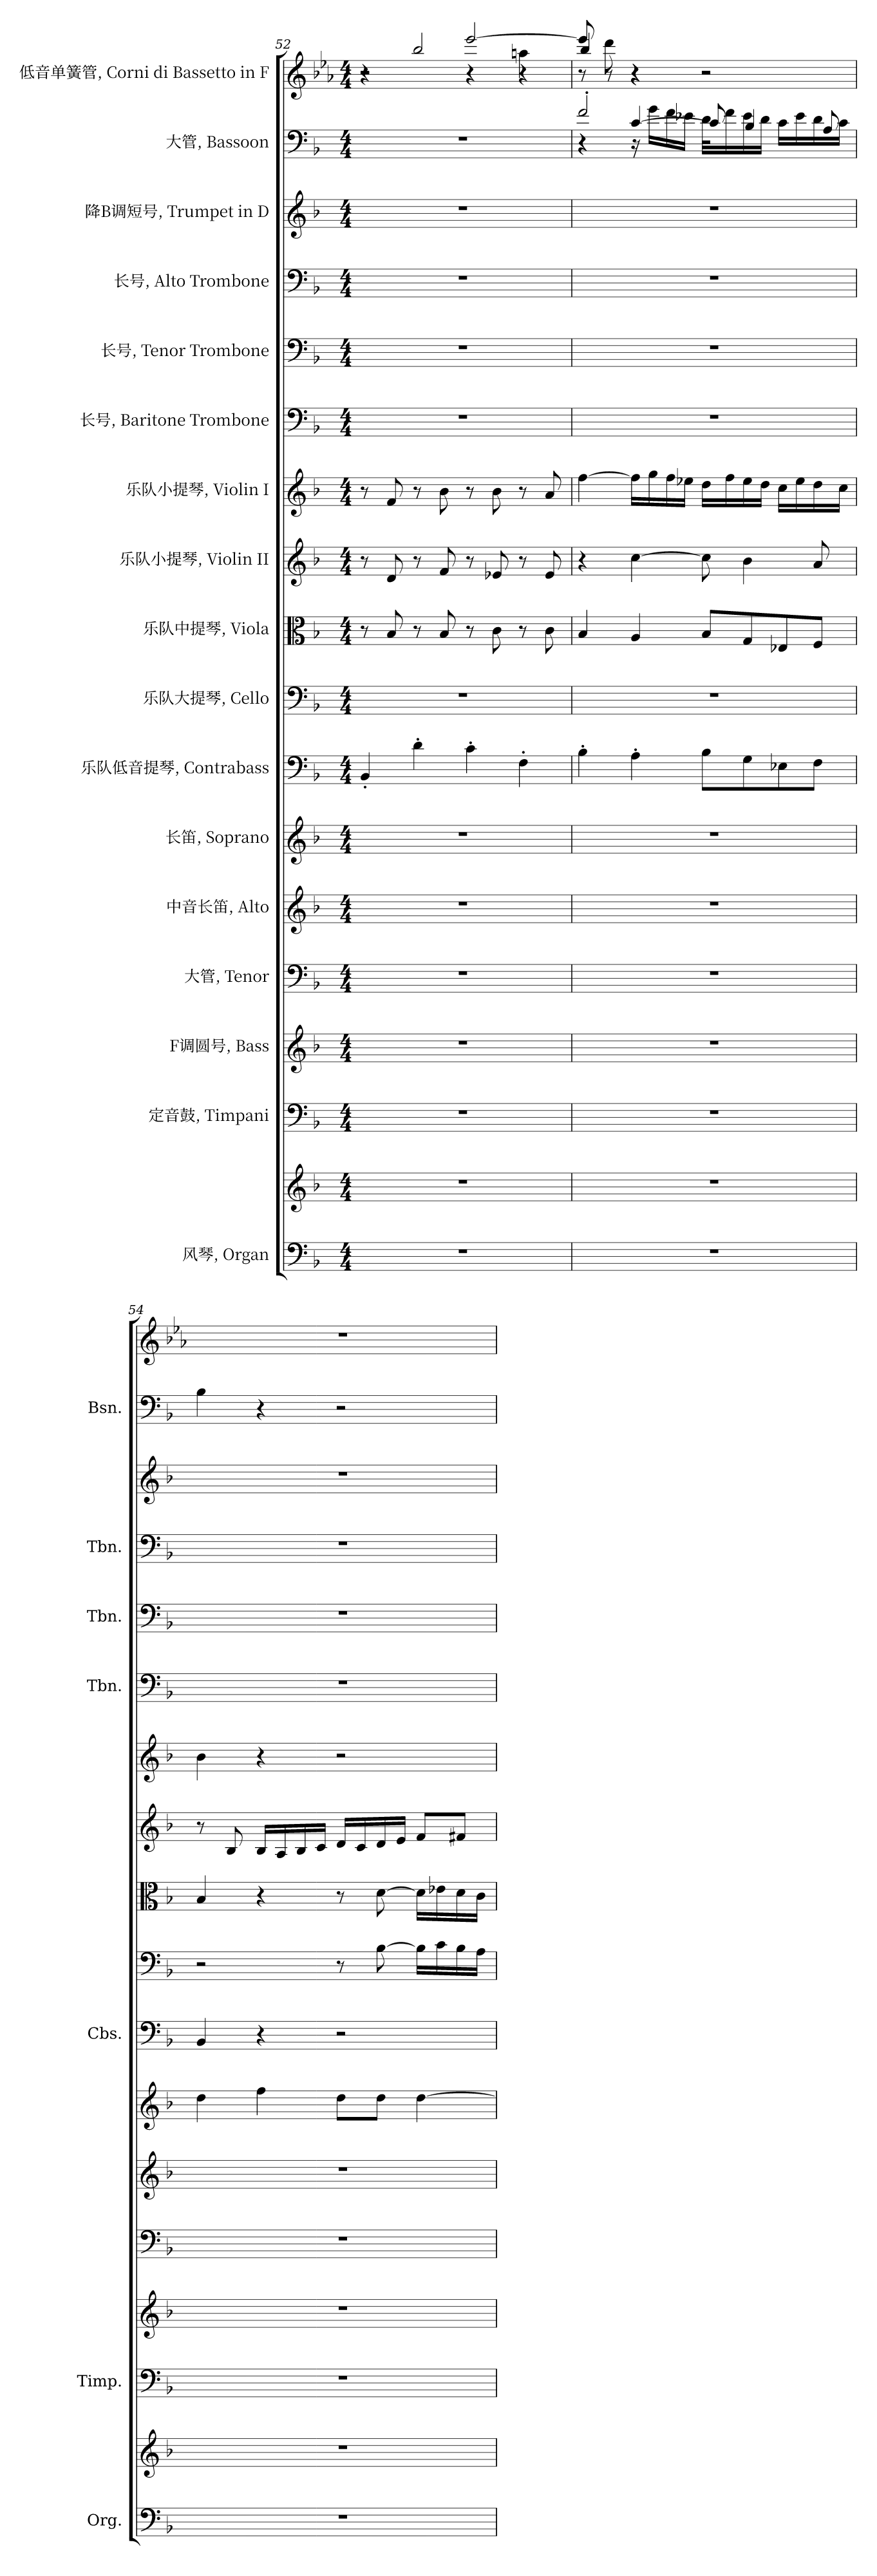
**kern	**kern	**kern	**kern	**kern	**kern	**kern	**kern	**kern	**kern	**kern	**kern	**kern	**kern	**kern	**kern	**kern	**kern
*part17	*part17	*part16	*part15	*part14	*part13	*part12	*part11	*part10	*part9	*part8	*part7	*part6	*part5	*part4	*part3	*part2	*part1
*staff18	*staff17	*staff16	*staff15	*staff14	*staff13	*staff12	*staff11	*staff10	*staff9	*staff8	*staff7	*staff6	*staff5	*staff4	*staff3	*staff2	*staff1
*I"风琴, Organ	*	*I"定音鼓, Timpani	*I"F调圆号, Bass	*I"大管, Tenor	*I"中音长笛, Alto	*I"长笛, Soprano	*I"乐队低音提琴, Contrabass	*I"乐队大提琴, Cello	*I"乐队中提琴, Viola	*I"乐队小提琴, Violin II	*I"乐队小提琴, Violin I	*I"长号, Baritone Trombone	*I"长号, Tenor Trombone	*I"长号, Alto Trombone	*I"降B调短号, Trumpet in D	*I"大管, Bassoon	*I"低音单簧管, Corni di Bassetto in F
*I'Org.	*	*I'Timp.	*	*	*	*	*I'Cbs.	*	*	*	*	*I'Tbn.	*I'Tbn.	*I'Tbn.	*	*I'Bsn.	*
*clefF4	*clefG2	*clefF4	*clefG2	*clefF4	*clefG2	*clefG2	*clefF4	*clefF4	*clefC3	*clefG2	*clefG2	*clefF4	*clefF4	*clefF4	*clefG2	*clefF4	*clefG2
*	*	*	*ITrd4c7	*	*ITrd3c5	*	*ITrd7c12	*	*	*	*	*	*	*	*ITrd1c2	*	*ITrd8c14
*k[b-]	*k[b-]	*k[b-]	*k[b-e-]	*k[b-]	*k[]	*k[b-]	*k[b-]	*k[b-]	*k[b-]	*k[b-]	*k[b-]	*k[b-]	*k[b-]	*k[b-]	*k[b-e-a-]	*k[b-]	*k[b-e-a-]
*M4/4	*M4/4	*M4/4	*M4/4	*M4/4	*M4/4	*M4/4	*M4/4	*M4/4	*M4/4	*M4/4	*M4/4	*M4/4	*M4/4	*M4/4	*M4/4	*M4/4	*M4/4
*MM20	*MM20	*MM20	*MM20	*MM20	*MM20	*MM20	*MM20	*MM20	*MM20	*MM20	*MM20	*MM20	*MM20	*MM20	*MM20	*MM20	*MM20
=52	=52	=52	=52	=52	=52	=52	=52	=52	=52	=52	=52	=52	=52	=52	=52	=52	=52
*	*	*	*	*	*	*	*	*	*	*	*	*	*	*	*	*	*^
*	*	*	*	*	*	*	*	*	*	*	*	*	*	*	*	*	*	*^
1r	1r	1r	1r	1r	1r	1r	4BBB-'/	1r	8r	8r	8r	1r	1r	1r	1r	1r	2r	2r	4r
.	.	.	.	.	.	.	.	.	8B-/	8d/	8f/	.	.	.	.	.	.	.	.
.	.	.	.	.	.	.	4D'\	.	8r	8r	8r	.	.	.	.	.	.	.	2b-/
.	.	.	.	.	.	.	.	.	8B-/	8f/	8b-\	.	.	.	.	.	.	.	.
.	.	.	.	.	.	.	4C'\	.	8r	8r	8r	.	.	.	.	.	[2ee-/	4r	.
.	.	.	.	.	.	.	.	.	8c\	8e-X/	8b-\	.	.	.	.	.	.	.	.
.	.	.	.	.	.	.	4FF'\	.	8r	8r	8r	.	.	.	.	.	.	4an\	4r
.	.	.	.	.	.	.	.	.	8c\	8e-/	8a/	.	.	.	.	.	.	.	.
!!LO:PB:g=z	!!	!!
=53	=53	=53	=53	=53	=53	=53	=53	=53	=53	=53	=53	=53	=53	=53	=53	=53	=53	=53	=53
*	*	*	*	*	*	*	*	*	*	*	*	*	*	*	*	*^	*	*	*
*	*	*	*	*	*	*	*	*	*	*	*	*	*	*	*	*	*^	*	*	*
1r	1r	1r	1r	1r	1r	1r	4BB-'\	1r	4B-/	4r	[4ff\	1r	1r	1r	1r	2f'/	4r	4r	8ee-/]	8r	4b-/
.	.	.	.	.	.	.	.	.	.	.	.	.	.	.	.	.	.	.	8r	8dd\	.
.	.	.	.	.	.	.	4AA'\	.	4A/	[4cc\	16ff\LL]	.	.	.	.	.	16r	[4c/	4r	4r	4r
.	.	.	.	.	.	.	.	.	.	.	16gg\	.	.	.	.	.	16g\LL	.	.	.	.
.	.	.	.	.	.	.	.	.	.	.	16ff\	.	.	.	.	.	16f\	.	.	.	.
.	.	.	.	.	.	.	.	.	.	.	16ee-X\JJ	.	.	.	.	.	16e-X\JJ	.	.	.	.
.	.	.	.	.	.	.	8BB-\L	.	8B-/L	8cc\]	16dd\LL	.	.	.	.	2r	16d\LL	8c/]	2r	2r	2r
.	.	.	.	.	.	.	.	.	.	.	16ff\	.	.	.	.	.	16f\	.	.	.	.
.	.	.	.	.	.	.	8GG\	.	8G/	4b-\	16ee-\	.	.	.	.	.	16e-\	4B-/	.	.	.
.	.	.	.	.	.	.	.	.	.	.	16dd\JJ	.	.	.	.	.	16d\JJ	.	.	.	.
.	.	.	.	.	.	.	8EE-X\	.	8E-X/	.	16cc\LL	.	.	.	.	.	16c\LL	.	.	.	.
.	.	.	.	.	.	.	.	.	.	.	16ee-\	.	.	.	.	.	16e-\	.	.	.	.
.	.	.	.	.	.	.	8FF\J	.	8F/J	8a/	16dd\	.	.	.	.	.	16d\	8A/	.	.	.
.	.	.	.	.	.	.	.	.	.	.	16cc\JJ	.	.	.	.	.	16c\JJ	.	.	.	.
*	*	*	*	*	*	*	*	*	*	*	*	*	*	*	*	*v	*v	*v	*	*	*
*	*	*	*	*	*	*	*	*	*	*	*	*	*	*	*	*	*v	*v	*v
=54	=54	=54	=54	=54	=54	=54	=54	=54	=54	=54	=54	=54	=54	=54	=54	=54	=54
1r	1r	1r	1r	1r	1r	4dd\	4BBB-/	2r	4B-/	8r	4b-\	1r	1r	1r	1r	4B-\	1r
.	.	.	.	.	.	.	.	.	.	8B-/	.	.	.	.	.	.	.
.	.	.	.	.	.	4ff\	4r	.	4r	16B-/LL	4r	.	.	.	.	4r	.
.	.	.	.	.	.	.	.	.	.	16A/	.	.	.	.	.	.	.
.	.	.	.	.	.	.	.	.	.	16B-/	.	.	.	.	.	.	.
.	.	.	.	.	.	.	.	.	.	16c/JJ	.	.	.	.	.	.	.
.	.	.	.	.	.	8dd\L	2r	8r	8r	16d/LL	2r	.	.	.	.	2r	.
.	.	.	.	.	.	.	.	.	.	16c/	.	.	.	.	.	.	.
.	.	.	.	.	.	8dd\J	.	[8B-\	[8d\	16d/	.	.	.	.	.	.	.
.	.	.	.	.	.	.	.	.	.	16e/JJ	.	.	.	.	.	.	.
.	.	.	.	.	.	[4dd\	.	16B-\LL]	16d\LL]	8f/L	.	.	.	.	.	.	.
.	.	.	.	.	.	.	.	16c\	16e-X\	.	.	.	.	.	.	.	.
.	.	.	.	.	.	.	.	16B-\	16d\	8f#X/J	.	.	.	.	.	.	.
.	.	.	.	.	.	.	.	16A\JJ	16c\JJ	.	.	.	.	.	.	.	.
=	=	=	=	=	=	=	=	=	=	=	=	=	=	=	=	=	=
*-	*-	*-	*-	*-	*-	*-	*-	*-	*-	*-	*-	*-	*-	*-	*-	*-	*-
